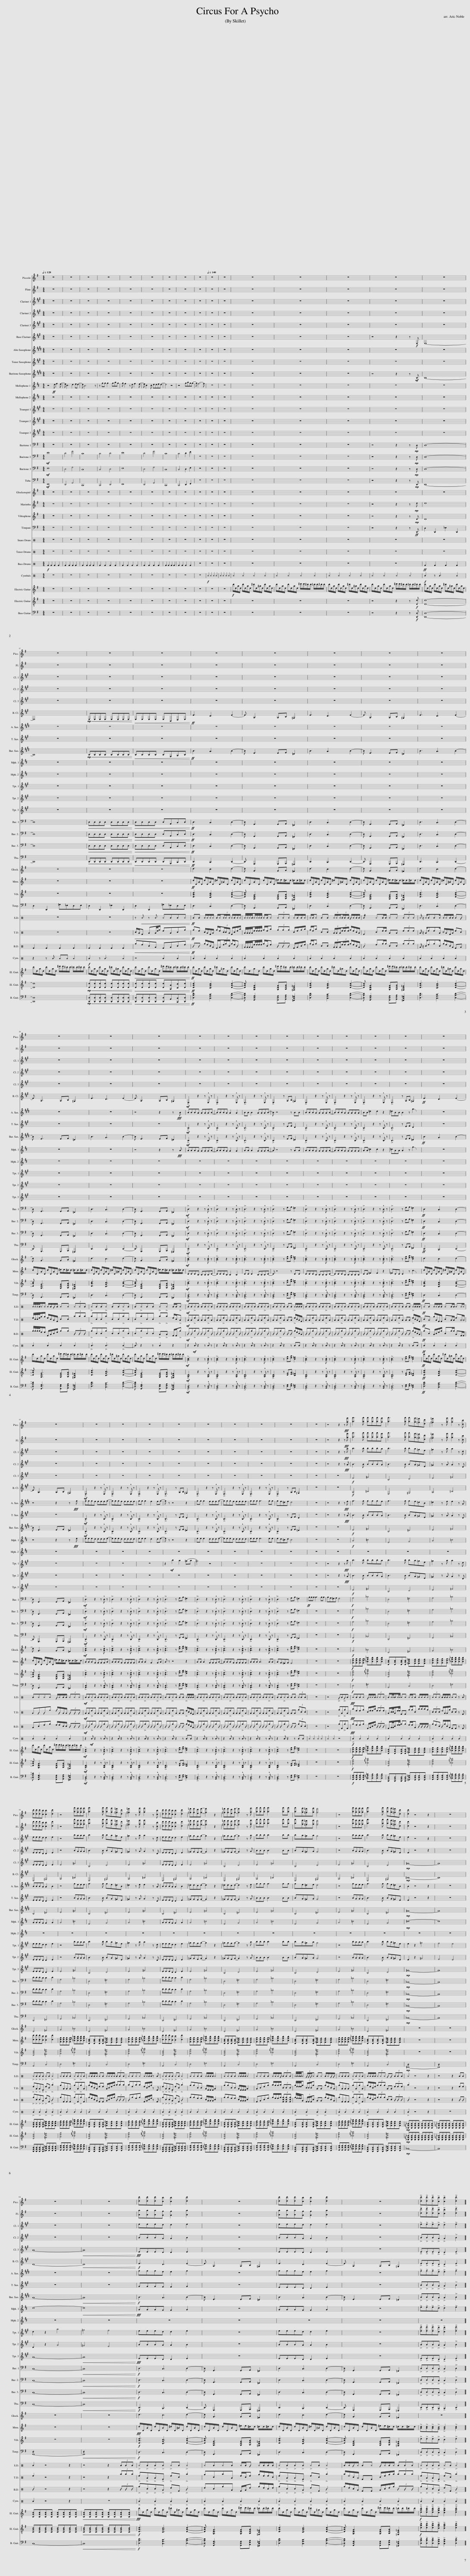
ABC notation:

X:1
%%score 1 2 3 4 5 6 7 8 9 10 11 12 13 14 15 16 17 18 19 20 21 22 23 24 25 26 27 28
L:1/8
Q:1/4=120
M:4/4
I:linebreak $
K:G
V:1 treble transpose=12
V:2 treble
V:3 treble transpose=-2
V:4 treble transpose=-2
V:5 treble transpose=-2
V:6 treble transpose=-14
V:7 treble transpose=-9
V:8 treble transpose=-14
V:9 treble transpose=-21
V:10 treble transpose=-7
V:11 treble transpose=-2
V:12 treble transpose=-2
V:13 treble transpose=-2
V:14 bass
V:15 bass
V:16 bass
V:17 bass
V:18 treble transpose=24
V:19 treble
V:20 treble
V:21 bass
V:22 perc
K:none
V:23 perc
K:none
V:24 perc
K:none
V:25 perc
K:none
V:26 treble-8
V:27 treble-8
V:28 bass transpose=-12
V:1
 z8 | z8 | z8 | z8 | z8 | %5
 z8 | z8 | z8 | z8 |[Q:1/4=140] z8 | %10
 z8 | z8 | z8 | z8 | z8 | %15
 z8 |$ z8 | z8 | z8 | z8 | %20
 z8 | z8 | z8 | z8 |$ z8 | %25
 z8 | z8 | z8 | z8 | z8 | %30
 z8 | z8 | z8 | z8 | z8 | %35
 z8 |$ z8 | z8 | z8 | z8 | %40
 z8 | z8 | z8 | z8 | z8 | %45
 z8 | z4 z2 z!fff! [gg'] | [aa']3 [aa'] [aa'][aa'][aa'][gg'] | [aa']3 [aa'] [aa'][gg'][=f=f'][dd'] | [=f=f']2 z [gg'] [gg']2 z [cc'] |$ %50
 [dd'][dd'][dd'][cc'] [cc']2 [dd']2 | z4 [aa'][gg'][gg'][gg'] | [aa']3 [aa'] [aa'][gg'][=f=f'][dd'] | [=f=f']2 z [gg'] [gg']2 z [cc'] | [dd'][dd'][dd'][cc'] [cc']2 [dd']2 | %55
 [=f=f'][ff'][ee'][ff']- [ff']2 z2 | [=f=f'][ff'][ee'][ff']- [ff']2 z [gg'] | [aa'][aa'][aa'] [aa']3 [aa'][aa'] | [aa'][gg'][=f=f'][gg'] [ff']4 | z4 [aa'][gg'][gg'][gg'] | %60
 [aa']3 [aa'] [aa'][gg'][=f=f'][dd'] | [dd']2 z4 z2 | z8 |$ z8 | z8 | %65
 [dd'][dd'][dd'][cc'] [cc']2 [dd']2 | z8 | [dd'][dd'][dd'][cc'] [cc']2 [dd']2 | z8 | !>![dd']!>![dd']!>![dd']!>![cc'] !>![cc']2 !>![dd']2 |] %70
V:2
 z8 | z8 | z8 | z8 | z8 | %5
 z8 | z8 | z8 | z8 | z8 | %10
 z8 | z8 | z8 | z8 | z8 | %15
 z8 |$ z8 | z8 | z8 | z8 | %20
 z8 | z8 | z8 | z8 |$ z8 | %25
 z8 | z8 | z8 | z8 | z8 | %30
 z8 | z8 | z8 | z8 | z8 | %35
 z8 |$ z8 | z8 | z8 | z8 | %40
 z8 | z8 | z8 | z8 | z8 | %45
 z8 | z4 z2 z!fff! [gg'] | [aa']3 [aa'] [aa'][aa'][aa'][gg'] | [aa']3 [aa'] [aa'][gg'][=f=f'][dd'] | [=f=f']2 z [gg'] [gg']2 z [cc'] |$ %50
 [dd'][dd'][dd'][cc'] [cc']2 [dd']2 | z4 [aa'][gg'][gg'][gg'] | [aa']3 [aa'] [aa'][gg'][=f=f'][dd'] | [=f=f']2 z [gg'] [gg']2 z [cc'] | [dd'][dd'][dd'][cc'] [cc']2 [dd']2 | %55
 [=f=f'][ff'][ee'][ff']- [ff']2 z2 | [=f=f'][ff'][ee'][ff']- [ff']2 z [gg'] | [aa'][aa'][aa'] [aa']3 [aa'][aa'] | [aa'][gg'][=f=f'][gg'] [ff']4 | z4 [aa'][gg'][gg'][gg'] | %60
 [aa']3 [aa'] [aa'][gg'][=f=f'][dd'] | [dd']2 z4 z2 | z8 |$ z8 | z8 | %65
 [Aa][Aa][Aa][Gg] [Gg]2 [Aa]2 | z8 | [Aa][Aa][Aa][Gg] [Gg]2 [Aa]2 | z8 | !>![dd']!>![dd']!>![dd']!>![cc'] !>![cc']2 !>![dd']2 |] %70
V:3
[K:A] z8 | z8 | z8 | z8 | z8 | %5
 z8 | z8 | z8 | z8 | z8 | %10
 z8 | z8 | z8 | z8 | z8 | %15
 z8 |$ z8 | z8 | z8 | z8 | %20
 z8 | z8 | z8 | z8 |$ z8 | %25
 z8 | z8 | z8 | z8 | z8 | %30
 z8 | z8 | z8 | z8 | z8 | %35
 z8 |$ z8 | z8 | z8 | z8 | %40
 z8 | z8 | z8 | z8 | z8 | %45
 z8 | z4 z2 z!fff! a | b3 b bbba | b3 b ba=ge | =g2 z a a2 z d |$ %50
 eeed d2 e2 | z4 baaa | b3 b ba=ge | =g2 z a a2 z d | eeed d2 e2 | %55
 =ggfg- g2 z2 | =ggfg- g2 z a | bbb b3 bb | ba=ga g4 | z4 baaa | %60
 b3 b ba=ge | e2 z4 z2 | z8 |$ z8 | z8 | %65
 eeed d2 e2 | z8 | eeed d2 e2 | z8 | !>!e!>!e!>!e!>!d !>!d2 !>!e2 |] %70
V:4
[K:A] z8 | z8 | z8 | z8 | z8 | %5
 z8 | z8 | z8 | z8 | z8 | %10
 z8 | z8 | z8 | z8 | z8 | %15
 z8 |$ z8 | z8 | z8 | z8 | %20
 z8 | z8 | z8 | z8 |$ z8 | %25
 z8 | z8 | z8 | z8 | z8 | %30
 z8 | z8 | z8 | z8 | z8 | %35
 z8 |$ z8 | z8 | z8 | z8 | %40
 z8 | z8 | z8 | z8 | z8 | %45
 z8 | z4 z2 z!fff! A | B3 B BBBA | B3 B BA=GE | =G2 z A A2 z D |$ %50
 EEED D2 E2 | z4 BAAA | B3 B BA=GE | =G2 z A A2 z D | EEED D2 E2 | %55
 =GGFG- G2 z2 | =GGFG- G2 z A | BBB B3 BB | BA=GA G4 | z4 BAAA | %60
 B3 B BA=GE | E2 z4 z2 | z8 |$ z8 | z8 | %65
 BBBA A2 B2 | z8 | BBBA A2 B2 | z8 | !>!B!>!B!>!B!>!A !>!A2 !>!B2 |] %70
V:5
[K:A] z8 | z8 | z8 | z8 | z8 | %5
 z8 | z8 | z8 | z8 | z8 | %10
 z8 | z8 | z8 | z8 | z8 | %15
 z8 |$ z8 | z8 | z8 | z8 | %20
 z8 | z8 | z8 | z8 |$ z8 | %25
 z8 | z8 | z8 | z8 | z8 | %30
 z8 | z8 | z8 | z8 | z8 | %35
 z8 |$ z8 | z8 | z8 | z8 | %40
 z8 | z8 | z8 | z8 | z8 | %45
 z8 | z8 |!f! E4 =G4 | B,4 D4 | E4 =G4 |$ %50
 EEED D2 E2 | E4 =G4 | B,4 D4 | E4 =G4 | EEED D2 E2 | %55
 E4 =G4 | B,4 D4 | E4 =G4 | B,4 D4 | E4 =G4 | %60
 B,4 D4 |!mp! =G8- | G8 |$ A8- |!<(! A8!<)! | %65
!fff! EEED D2 E2 | z8 | EEED D2 E2 | z8 | !>!E!>!E!>!E!>!D !>!D2 !>!E2 |] %70
V:6
[K:A] z8 | z8 | z8 | z8 | z8 | %5
 z8 | z8 | z8 | z8 | z8 | %10
 z8 | z8 | z8 | z8 | z4 z2 z!f! E, | %15
 E,8- |$ E,8 |!mp!!<(! E,E,E,E, E,E,E,E,!<)! |!<(! E,E,E,E, E,B,,D,E,!<)! |!ff! E3 D3 E2- | %20
 E A,3 A,B, =G,2 | E3 D3 E2- | E A,3 A,B, =G,2 | E3 D3 E2- |$ E A,3 A,B, =G,2 | %25
 E3 D3 E2- | E A,3 A,B, =G,2 |!mf! !>!E,3 z2 z !^!E, z | !>!E,3 z2 z !^!E, z | !>!E,3 z2 z !^!E, z | %30
 !>!E,3 z A,B, =G,2 | !>!E,3 z2 z !^!E, z | !>!E,3 z2 z !^!E, z | !>!E,3 z2 z !^!E, z | !>!E,3 z A,B, =G,2 | %35
!ff! E3 D3 E2- |$ E A,3 A,B, =G,2 |!mf! !>!E,3 z2 z !^!E, z | !>!E,3 z2 z !^!E, z | !>!E,3 z2 z !^!E, z | %40
 !>!E,3 z A,B, =G,2 | !>!E,3 z2 z !^!E, z | !>!E,3 z2 z !^!E, z | !>!E,3 z2 z !^!E, z | !>!E,3 z A,B, =G,2 | %45
 z8 | z8 |!f! A,4 =C4 | E,4 =G,4 | A,4 =C4 |$ %50
 E,4 =G,4 | A,4 =C4 | E,4 =G,4 | A,4 =C4 | E,4 =G,4 | %55
 A,4 =C4 | E,4 =G,4 | A,4 =C4 | E,4 =G,4 | A,4 =C4 | %60
 E,4 =G,4 |!mp! =C8- | C8 |$ D8- |!<(! D8!<)! | %65
!f! E3 D3 E2- | E A,3 A,B, =G,2 | E3 D3 E2- | E A,3 A,B, =G,2 | !>!E!>!E!>!E!>!D !>!D2 !>!E2 |] %70
V:7
[K:E] z8 | z8 | z8 | z8 | z8 | %5
 z8 | z8 | z8 | z8 | z8 | %10
 z8 | z8 | z8 | z8 | z8 | %15
 z8 |$ z8 | z8 | z8 | z8 | %20
 z8 | z8 | z8 | z8 |$ z8 | %25
 z8 | z4 z2 z!fff! B | BBBA AAAB- | BBBA A2 A2 | BB B2 AAAB- | %30
 B z4 z BB | BBBA AAAB- | BBBA AAAA | BB =d2 d2 z2 | =dBB B2 z a2 | %35
 z8 |$ z4 z2 z!fff! f | fffe eeef- | fffe eeee | ff f2 e2 ef- | %40
 f z z4 z2 | ff f2 eeef- | fffe eeee | fff f3 ff | fe=de d4 | %45
 z8 | z4 z2 z!fff! e | f3 f fffe | f3 f fe=dB | =d2 z e e2 z A |$ %50
 BBBA A2 B2 | z4 feee | f3 f fe=dB | =d2 z e e2 z A | BBBA A2 B2 | %55
 =ddcd- d2 z2 | =ddcd- d2 z e | fff f3 ff | fe=de d4 | z4 feee | %60
 f3 f fe=dB | B2 z4 z2 | z8 |$ z8 | z8 | %65
 fffe e2 f2 | z8 | fffe e2 f2 | z8 | !>!f!>!f!>!f!>!e !>!e2 !>!f2 |] %70
V:8
[K:A] z8 | z8 | z8 | z8 | z8 | %5
 z8 | z8 | z8 | z8 | z8 | %10
 z8 | z8 | z8 | z8 | z8 | %15
 z8 |$ z8 | z8 | z8 | z8 | %20
 z8 | z8 | z8 | z8 |$ z8 | %25
 z8 | z8 |!mf! !>!B,3 z2 z !^!B, z | !>!B,3 z2 z !^!B, z | !>!B,3 z2 z !^!B, z | %30
 !>!B,3 z EF D2 | !>!B,3 z2 z !^!B, z | !>!B,3 z2 z !^!B, z | !>!B,3 z2 z !^!B, z | !>!B,3 z EF D2 | %35
 z8 |$ z8 |!mf! !>!B,3 z2 z !^!B, z | !>!B,3 z2 z !^!B, z | !>!B,3 z2 z !^!B, z | %40
 !>!B,3 z EF D2 | !>!B,3 z2 z !^!B, z | !>!B,3 z2 z !^!B, z | !>!B,3 z2 z !^!B, z | !>!B,3 z EF D2 | %45
 z8 | z4 z2 z!fff! A | B3 B BBBA | B3 B BA=GE | =G2 z A A2 z D |$ %50
 EEED D2 E2 | z4 BAAA | B3 B BA=GE | =G2 z A A2 z D | EEED D2 E2 | %55
 =GGFG- G2 z2 | =GGFG- G2 z A | BBB B3 BB | BA=GA G4 | z4 BAAA | %60
 B3 B BA=GE | E2 z4 z2 | z8 |$ z8 | z8 | %65
 GGGF F2 G2 | z8 | EEED D2 E2 | z8 | !>!B!>!B!>!B!>!A !>!A2 !>!B2 |] %70
V:9
[K:E] z8 | z8 | z8 | z8 | z8 | %5
 z8 | z8 | z8 | z8 | z8 | %10
 z8 | z8 | z8 | z8 | z4 z2 z!mf! B, | %15
 B,8- |$ B,8 |!mp!!<(! B,B,B,B, B,B,B,B,!<)! |!<(! B,B,B,B, B,F,A,B,!<)! |!ff! B3 A3 B2- | %20
 B E3 EF =D2 | B3 A3 B2- | B E3 EF =D2 | B3 A3 B2- |$ B E3 EF =D2 | %25
 B3 A3 B2- | B E3 EF =D2 |!mf! !>!B,3 z2 z !^!B, z | !>!B,3 z2 z !^!B, z | !>!B,3 z2 z !^!B, z | %30
 !>!B,3 z EF =D2 | !>!B,3 z2 z !^!B, z | !>!B,3 z2 z !^!B, z | !>!B,3 z2 z !^!B, z | !>!B,3 z EF =D2 | %35
!ff! B3 A3 B2- |$ B E3 EF =D2 |!mf! !>!B,3 z2 z !^!B, z | !>!B,3 z2 z !^!B, z | !>!B,3 z2 z !^!B, z | %40
 !>!B,3 z EF =D2 | !>!B,3 z2 z !^!B, z | !>!B,3 z2 z !^!B, z | !>!B,3 z2 z !^!B, z | !>!B,3 z EF =D2 | %45
 z8 | z8 |!f! E4 =G4 | B,4 =D4 | E4 =G4 |$ %50
 B,4 =D4 | E4 =G4 | B,4 =D4 | E4 =G4 | B,4 =D4 | %55
 E4 =G4 | B,4 =D4 | E4 =G4 | B,4 =D4 | E4 =G4 | %60
 B,4 =D4 |!mp! =G8- | G8 |$ A8- |!<(! A8!<)! | %65
!f! B3 A3 B2- | B E3 EF =D2 | B3 A3 B2- | B E3 EF =D2 | !>!B!>!B!>!B!>!A !>!A2 !>!B2 |] %70
V:10
[K:D] z4!ff! d f2 e- | e c3 d2 ed- | d B6 z | z gg g2 gag | g f2 z d f2 e- | %5
 e c2 c dded- | d4 z4 | z4 gagg- | g f6- f | z8 | %10
 z8 | z8 | z8 | z8 | z8 | %15
 z8 |$ z8 | z8 | z8 | z8 | %20
 z8 | z8 | z8 | z8 |$ z8 | %25
 z8 | z4 z2 z!fff! A | AAAG GGGA- | AAAG G2 G2 | AA A2 GGGA- | %30
 A z4 z AA | AAAG GGGA- | AAAG GGGG | AA =c2 c2 z2 | =cAA A2 z g2 | %35
 z8 |$ z4 z2 z!fff! e | eeed ddde- | eeed dddd | ee e2 d2 de- | %40
 e z z4 z2 | ee e2 ddde- | eeed dddd | eee e3 ee | ed=cd c4 | %45
 z8 | z8 |!f! A4 =c4 | E4 G4 | A4 =c4 |$ %50
 AAAG G2 A2 | A4 =c4 | E4 G4 | A4 =c4 | AAAG G2 A2 | %55
 A4 =c4 | E4 G4 | A4 =c4 | E4 G4 | A4 =c4 | %60
 E4 G4 |!mp! =c8- | c8 |$ d8- |!<(! d8!<)! | %65
!fff! AAAG G2 A2 | z8 | AAAG G2 A2 | z8 | !>!e!>!e!>!e!>!d !>!d2 !>!e2 |] %70
V:11
[K:A] z8 | z8 | z8 | z8 | z8 | %5
 z8 | z8 | z8 | z8 | z8 | %10
 z8 | z8 | z8 | z8 | z8 | %15
 z8 |$ z8 | z8 | z8 | z8 | %20
 z8 | z8 | z8 | z8 |$ z8 | %25
 z8 | z8 | z8 | z8 | z8 | %30
 z8 | z8 | z8 | z8 | z8 | %35
 z8 |$ z8 | z8 | z8 | z8 | %40
 z2!mf! b2 a2 (=ga | =g4) z4 | z8 | z8 | z8 | %45
 z8 | z4 z2 z!fff! a | b3 b bbba | b3 b ba=ge | =g2 z a a2 z d |$ %50
 eeed d2 e2 | z4 baaa | b3 b ba=ge | =g2 z a a2 z d | eeed d2 e2 | %55
 =ggfg- g2 z2 | =ggfg- g2 z a | bbb b3 bb | ba=ga g4 | z4 baaa | %60
 b3 b ba=ge | e2 z2 =g4 | f4 e4 |$ d2 z2 a4 | =g4 f4 | %65
 eeed d2 e2 | z8 | eeed d2 e2 | z8 | !>![ee']!>![ee']!>![ee']!>![dd'] !>![dd']2 !>![ee']2 |] %70
V:12
[K:A] z8 | z8 | z8 | z8 | z8 | %5
 z8 | z8 | z8 | z8 | z8 | %10
 z8 | z8 | z8 | z8 | z8 | %15
 z8 |$ z8 | z8 | z8 | z8 | %20
 z8 | z8 | z8 | z8 |$ z8 | %25
 z8 | z8 | z8 | z8 | z8 | %30
 z8 | z8 | z8 | z8 | z8 | %35
 z8 |$ z8 | z8 | z8 | z8 | %40
 z8 | z8 | z8 | z8 | z8 | %45
 z8 | z4 z2 z!fff! A | B3 B BBBA | B3 B BA=GE | =G2 z A A2 z D |$ %50
 EEED D2 E2 | z4 BAAA | B3 B BA=GE | =G2 z A A2 z D | EEED D2 E2 | %55
 =GGFG- G2 z2 | =GGFG- G2 z A | BBB B3 BB | BA=GA G4 | z4 BAAA | %60
 B3 B BA=GE | E2 z2 =G4 | F4 E4 |$ D2 z2 A4 | =G4 F4 | %65
 BBBA A2 B2 | z8 | BBBA A2 B2 | z8 | !>!B!>!B!>!B!>!A !>!A2 !>!B2 |] %70
V:13
[K:A] z8 | z8 | z8 | z8 | z8 | %5
 z8 | z8 | z8 | z8 | z8 | %10
 z8 | z8 | z8 | z8 | z8 | %15
 z8 |$ z8 | z8 | z8 | z8 | %20
 z8 | z8 | z8 | z8 |$ z8 | %25
 z8 | z8 | z8 | z8 | z8 | %30
 z8 | z8 | z8 | z8 | z8 | %35
 z8 |$ z8 | z8 | z8 | z8 | %40
 z8 | z8 | z8 | z8 | z8 | %45
 z8 | z8 |!f! E4 =G4 | B,4 D4 | E4 =G4 |$ %50
 EEED D2 E2 | E4 =G4 | B,4 D4 | E4 =G4 | EEED D2 E2 | %55
 E4 =G4 | B,4 D4 | E4 =G4 | B,4 D4 | E4 =G4 | %60
 B,4 D4 |!mp! =G8- | G8 |$ A8- |!<(! A8!<)! | %65
!fff! EEED D2 E2 | z8 | EEED D2 E2 | z8 | !>!E!>!E!>!E!>!D !>!D2 !>!E2 |] %70
V:14
 z8 | z8 | z8 | z8 | z8 | %5
 z8 | z8 | z8 | z8 | z8 | %10
 z8 | z8 | z8 | z8 | z4 z2 z!mp! D, | %15
 D,8- |$ D,8 |!<(! D,D,D,D, D,D,D,D,!<)! |!<(! D,D,D,D, D,A,,C,D,!<)! |!ff! D,3 C,3 D,2- | %20
 D, G,,3 G,,A,, =F,,2 | D,3 C,3 D,2- | D, G,,3 G,,A,, =F,,2 | D,3 C,3 D,2- |$ D, G,,3 G,,A,, =F,,2 | %25
 D,3 C,3 D,2- | D, G,,3 G,,A,, =F,,2 |!mf! !>!D,3 z2 z !^!D, z | !>!D,3 z2 z !^!D, z | !>!D,3 z2 z !^!D, z | %30
 !>!D,3 z G,A, =F,2 | !>!D,3 z2 z !^!D, z | !>!D,3 z2 z !^!D, z | !>!D,3 z2 z !^!D, z | !>!D,3 z G,A, =F,2 | %35
!ff! D,3 C,3 D,2- |$ D, G,,3 G,,A,, =F,,2 |!mf! !>!D,3 z2 z !^!D, z | !>!D,3 z2 z !^!D, z | !>!D,3 z2 z !^!D, z | %40
 !>!D,3 z G,A, =F,2 | !>!D,3 z2 z !^!D, z | !>!D,3 z2 z !^!D, z | !>!D,3 z2 z !^!D, z | !>!D,3 z G,A, =F,2 | %45
!ff! A,A,A, A,3 A,A, | A,G,=F,G, F,4 |!f! G,4 _B,4 | D,4 =F,4 | G,4 _B,4 |$ %50
 DDDC C2 D2 | G,4 _B,4 | D,4 =F,4 | G,4 _B,4 | DDDC C2 D2 | %55
 G,4 _B,4 | D,4 =F,4 | G,4 _B,4 | D,4 =F,4 | G,4 _B,4 | %60
 D,4 =F,4 |!mp! _B,,8- | B,,8 |$ C,8- |!<(! C,8!<)! | %65
!f! D,3 C,3 D,2- | D, G,,3 G,,A,, =F,,2 | D,3 C,3 D,2- | D, G,,3 G,,A,, =F,,2 | !>!D,!>!D,!>!D,!>!C, !>!C,2 !>!D,2 |] %70
V:15
!mf! E8 | D4 G4 | C8 | C4 D4 | E8 | %5
 D4 G4 | C8 | C4 D2 F2 | z8 | z8 | %10
 z8 | z8 | z8 | z8 | z4 z2 z!mp! D, | %15
 D,8- |$ D,8 |!<(! D,D,D,D, D,D,D,D,!<)! |!<(! D,D,D,D, D,A,,C,D,!<)! |!ff! D,3 C,3 D,2- | %20
 D, G,,3 G,,A,, =F,,2 | D,3 C,3 D,2- | D, G,,3 G,,A,, =F,,2 | D,3 C,3 D,2- |$ D, G,,3 G,,A,, =F,,2 | %25
 D,3 C,3 D,2- | D, G,,3 G,,A,, =F,,2 |!mf! !>!D,3 z2 z !^!D, z | !>!D,3 z2 z !^!D, z | !>!D,3 z2 z !^!D, z | %30
 !>!D,3 z G,A, =F,2 | !>!D,3 z2 z !^!D, z | !>!D,3 z2 z !^!D, z | !>!D,3 z2 z !^!D, z | !>!D,3 z G,A, =F,2 | %35
!ff! D,3 C,3 D,2- |$ D, G,,3 G,,A,, =F,,2 |!mf! !>!D,3 z2 z !^!D, z | !>!D,3 z2 z !^!D, z | !>!D,3 z2 z !^!D, z | %40
 !>!D,3 z G,A, =F,2 | !>!D,3 z2 z !^!D, z | !>!D,3 z2 z !^!D, z | !>!D,3 z2 z !^!D, z | !>!D,3 z G,A, =F,2 | %45
 z8 | z8 |!f! G,4 _B,4 | D,4 =F,4 | G,4 _B,4 |$ %50
 DDDC C2 D2 | G,4 _B,4 | D,4 =F,4 | G,4 _B,4 | DDDC C2 D2 | %55
 G,4 _B,4 | D,4 =F,4 | G,4 _B,4 | D,4 =F,4 | G,4 _B,4 | %60
 D,4 =F,4 |!mp! _B,,8- | B,,8 |$ C,8- |!<(! C,8!<)! | %65
!f! D,3 C,3 D,2- | D, G,,3 G,,A,, =F,,2 | D,3 C,3 D,2- | D, G,,3 G,,A,, =F,,2 | !>!D,!>!D,!>!D,!>!C, !>!C,2 !>!D,2 |] %70
V:16
!mf! E,8 | D,4 G,4 | C,8 | C,4 D,4 | E,8 | %5
 D,4 G,4 | C,8 | C,4 D,2 F,2 | z8 | z8 | %10
 z8 | z8 | z8 | z8 | z4 z2 z!mp! D, | %15
 D,8- |$ D,8 |!<(! D,D,D,D, D,D,D,D,!<)! |!<(! D,D,D,D, D,A,,C,D,!<)! |!ff! D,3 C,3 D,2- | %20
 D, G,,3 G,,A,, =F,,2 | D,3 C,3 D,2- | D, G,,3 G,,A,, =F,,2 | D,3 C,3 D,2- |$ D, G,,3 G,,A,, =F,,2 | %25
 D,3 C,3 D,2- | D, G,,3 G,,A,, =F,,2 |!mf! !>!D,3 z2 z !^!D, z | !>!D,3 z2 z !^!D, z | !>!D,3 z2 z !^!D, z | %30
 !>!D,3 z G,A, =F,2 | !>!D,3 z2 z !^!D, z | !>!D,3 z2 z !^!D, z | !>!D,3 z2 z !^!D, z | !>!D,3 z G,A, =F,2 | %35
!ff! D,3 C,3 D,2- |$ D, G,,3 G,,A,, =F,,2 |!mf! !>!D,3 z2 z !^!D, z | !>!D,3 z2 z !^!D, z | !>!D,3 z2 z !^!D, z | %40
 !>!D,3 z G,A, =F,2 | !>!D,3 z2 z !^!D, z | !>!D,3 z2 z !^!D, z | !>!D,3 z2 z !^!D, z | !>!D,3 z G,A, =F,2 | %45
 z8 | z8 |!f! G,4 _B,4 | D,4 =F,4 | G,4 _B,4 |$ %50
 DDDC C2 D2 | G,4 _B,4 | D,4 =F,4 | G,4 _B,4 | DDDC C2 D2 | %55
 G,4 _B,4 | D,4 =F,4 | G,4 _B,4 | D,4 =F,4 | G,4 _B,4 | %60
 D,4 =F,4 |!mp! _B,,8- | B,,8 |$ C,8- |!<(! C,8!<)! | %65
!f! D,3 C,3 D,2- | D, G,,3 G,,A,, =F,,2 | D,3 C,3 D,2- | D, G,,3 G,,A,, =F,,2 | !>!D,!>!D,!>!D,!>!C, !>!C,2 !>!D,2 |] %70
V:17
!mf! E,,8 | D,,4 G,,4 | C,,8 | C,,4 D,,4 | E,,8 | %5
 D,,4 G,,4 | C,,8 | C,,4 D,,2 F,,2 | z8 | z8 | %10
 z8 | z8 | z8 | z8 | z4 z2 z!mp! D,, | %15
 D,,8- |$ D,,8 |!<(! D,,D,,D,,D,, D,,D,,D,,D,,!<)! |!<(! D,,D,,D,,D,, D,,A,,,C,,D,,!<)! |!ff! D,,3 C,,3 D,,2- | %20
 D,, G,,,3 G,,,A,,, =F,,,2 | D,,3 C,,3 D,,2- | D,, G,,,3 G,,,A,,, =F,,,2 | D,,3 C,,3 D,,2- |$ D,, G,,,3 G,,,A,,, =F,,,2 | %25
 D,,3 C,,3 D,,2- | D,, G,,,3 G,,,A,,, =F,,,2 |!mf! !>!D,,3 z2 z !^!D,, z | !>!D,,3 z2 z !^!D,, z | !>!D,,3 z2 z !^!D,, z | %30
 !>!D,,3 z G,,A,, =F,,2 | !>!D,,3 z2 z !^!D,, z | !>!D,,3 z2 z !^!D,, z | !>!D,,3 z2 z !^!D,, z | !>!D,,3 z G,,A,, =F,,2 | %35
!ff! D,,3 C,,3 D,,2- |$ D,, G,,,3 G,,,A,,, =F,,,2 |!mf! !>!D,,3 z2 z !^!D,, z | !>!D,,3 z2 z !^!D,, z | !>!D,,3 z2 z !^!D,, z | %40
 !>!D,,3 z G,,A,, =F,,2 | !>!D,,3 z2 z !^!D,, z | !>!D,,3 z2 z !^!D,, z | !>!D,,3 z2 z !^!D,, z | !>!D,,3 z G,,A,, =F,,2 | %45
 z8 | z8 |!f! G,,4 _B,,4 | D,,4 =F,,4 | G,,4 _B,,4 |$ %50
 D,,4 =F,,4 | G,,4 _B,,4 | D,,4 =F,,4 | G,,4 _B,,4 | D,,4 =F,,4 | %55
 G,,4 _B,,4 | D,,4 =F,,4 | G,,4 _B,,4 | D,,4 =F,,4 | G,,4 _B,,4 | %60
 D,,4 =F,,4 |!mp! _B,,8- | B,,8 |$ C,8- |!<(! C,8!<)! | %65
!f! D,,3 C,,3 D,,2- | D,, G,,,3 G,,,A,,, =F,,,2 | D,,3 C,,3 D,,2- | D,, G,,,3 G,,,A,,, =F,,,2 | !>!D,,!>!D,,!>!D,,!>!C,, !>!C,,2 !>!D,,2 |] %70
V:18
 z8 | z8 | z8 | z8 | z8 | %5
 z8 | z8 | z8 | z8 | z8 | %10
 z8 | z8 | z8 | z8 | z8 | %15
 z8 |$ z8 | z8 | z8 | d3 c3 d2- | %20
 d G3 GA =F2 | d3 c3 d2- | d G3 GA =F2 | d3 c3 d2- |$ d G3 GA =F2 | %25
 d3 c3 d2- | d G3 GA =F2 |!mf! !>![Ad]3 z2 z !^![Ad] z | !>![Ad]3 z2 z !^![Ad] z | !>![Ad]3 z2 z !^![Ad] z | %30
 !>![Ad]3 z [dg][ea] [c=f]2 | !>![Ad]3 z2 z !^![Ad] z | !>![Ad]3 z2 z !^![Ad] z | !>![Ad]3 z2 z !^![Ad] z | !>![Ad]3 z [dg][ea] [c=f]2 | %35
 d3 c3 d2- |$ d G3 GA =F2 |!mf! !>![Ad]3 z2 z !^![Ad] z | !>![Ad]3 z2 z !^![Ad] z | !>![Ad]3 z2 z !^![Ad] z | %40
 !>![Ad]3 z [dg][ea] [c=f]2 | !>![Ad]3 z2 z !^![Ad] z | !>![Ad]3 z2 z !^![Ad] z | !>![Ad]3 z2 z !^![Ad] z | !>![Ad]3 z [dg][ea] [c=f]2 | %45
 z8 | z8 |!f! G4 _B4 | D4 =F4 | G4 _B4 |$ %50
 D4 =F4 | G4 _B4 | D4 =F4 | G4 _B4 | D4 =F4 | %55
 G4 _B4 | D4 =F4 | G4 _B4 | D4 =F4 | G4 _B4 | %60
 D4 =F4 | z8 | z8 |$ z8 | z8 | %65
 d3 c3 d2- | d G3 GA =F2 | d3 c3 d2- | d G3 GA =F2 | z8 |] %70
V:19
 z8 | z8 | z8 | z8 | z8 | %5
 z8 | z8 | z8 | z8 | z8 | %10
 z8 | z8 | z8 | z8 | z4 z2 z!mp! d | %15
 d8 |$ z8 | z8 | z8 |!ff! d/D/A/D/ d/D/A/D/ ^d/D/^A/D/ d/D/A/D/ | %20
 d/D/A/D/ d/D/A/D/ ^e/e/^d/d/ =d/d/^d/d/ | d/D/A/D/ d/D/A/D/ ^d/D/^A/D/ d/D/A/D/ | d/D/A/D/ d/D/A/D/ ^e/e/^d/d/ =d/d/^d/d/ | d/D/A/D/ d/D/A/D/ ^d/D/^A/D/ d/D/A/D/ |$ d/D/A/D/ d/D/A/D/ ^e/e/^d/d/ =d/d/^d/d/ | %25
 d/D/A/D/ d/D/A/D/ ^d/D/^A/D/ d/D/A/D/ | d/D/A/D/ d/D/A/D/ ^e/e/^d/d/ =d/d/^d/d/ | DDDC CCCD- | DDDC C2 C2 | DD D2 CCCD- | %30
 D z4 z DD | DDDC CCCD- | DDDC CCCC | DD =F2 F2 z2 | =FDD D2 z c2 | %35
 d/D/A/D/ d/D/A/D/ ^d/D/^A/D/ d/D/A/D/ |$ d/D/A/D/ d/D/A/D/ ^e/e/^d/d/ =d/d/^d/d/ | AAAG GGGA | AAAG GGGG | AA A2 G2 GA | %40
 A z z4 z2 | AA A2 GGGA- | AAAG GGGG | AAA A3 AA | AG=FG F4 | %45
 z8 | z8 |!f! [Gdg][Gdg][Gdg][Gdg] [_B=f_b][Bfb][Bfb][Bfb] | [DAd][DAd][DAd][DAd] [=Fc=f][Fcf][Fcf][Fcf] | [Gdg][Gdg][Gdg][Gdg] [_B=f_b][Bfb][Bfb][Bfb] |$ %50
 [dd'][dd'][dd'][cc'] [cc']2 [dd']2 | [Gdg][Gdg][Gdg][Gdg] [_B=f_b][Bfb][Bfb][Bfb] | [DAd][DAd][DAd][DAd] [=Fc=f][Fcf][Fcf][Fcf] | [Gdg][Gdg][Gdg][Gdg] [_B=f_b][Bfb][Bfb][Bfb] | [dd'][dd'][dd'][cc'] [cc']2 [dd']2 | %55
 [Gdg][Gdg][Gdg][Gdg] [_B=f_b][Bfb][Bfb][Bfb] | [DAd][DAd][DAd][DAd] [=Fc=f][Fcf][Fcf][Fcf] | [Gdg][Gdg][Gdg][Gdg] [_B=f_b][Bfb][Bfb][Bfb] | [DAd][DAd][DAd][DAd] [=Fc=f][Fcf][Fcf][Fcf] | [Gdg][Gdg][Gdg][Gdg] [_B=f_b][Bfb][Bfb][Bfb] | %60
 [DAd][DAd][DAd][DAd] [=Fc=f][Fcf][Fcf][Fcf] | z8 | z8 |$ z8 | z8 | %65
!fff! d/D/A/D/ d/D/A/D/ ^d/D/^A/D/ d/D/A/D/ | d/D/A/D/ d/D/A/D/ ^e/e/^d/d/ =d/d/^d/d/ | d/D/A/D/ d/D/A/D/ ^d/D/^A/D/ d/D/A/D/ | d/D/A/D/ d/D/A/D/ ^e/e/^d/d/ =d/d/^d/d/ | !>![Ad]!>![Ad]!>![Ad]!>![Gc] !>![Gc]2 !>![Ad]2 |] %70
V:20
 z8 | z8 | z8 | z8 | z8 | %5
 z8 | z8 | z8 | z8 | z8 | %10
 z8 | z8 | z8 | z8 | z4 z2 z!mp! D | %15
 D8 |$ z8 | z8 | z8 | [DAd]3 [CGc]3 [DAd]2- | %20
 [DAd] [G,DG]3 [G,DG][A,EA] [=F,C=F]2 | [DAd]3 [CGc]3 [DAd]2- | [DAd] [G,DG]3 [G,DG][A,EA] [=F,C=F]2 | [DAd]3 [CGc]3 [DAd]2- |$ [DAd] [G,DG]3 [G,DG][A,EA] [=F,C=F]2 | %25
 [DAd]3 [CGc]3 [DAd]2- | [DAd] [G,DG]3 [G,DG][A,EA] [=F,C=F]2 |!mf! !>![Ad]3 z2 z !^![Ad] z | !>![Ad]3 z2 z !^![Ad] z | !>![Ad]3 z2 z !^![Ad] z | %30
 !>![Ad]3 z [dg][ea] [c=f]2 | !>![Ad]3 z2 z !^![Ad] z | !>![Ad]3 z2 z !^![Ad] z | !>![Ad]3 z2 z !^![Ad] z | !>![Ad]3 z [dg][ea] [c=f]2 | %35
 [DAd]3 [CGc]3 [DAd]2- |$ [DAd] [G,DG]3 [G,DG][A,EA] [=F,C=F]2 | !>![Ad]3 z2 z !^![Ad] z | !>![Ad]3 z2 z !^![Ad] z | !>![Ad]3 z2 z !^![Ad] z | %40
 !>![Ad]3 z [dg][ea] [c=f]2 | !>![Ad]3 z2 z !^![Ad] z | !>![Ad]3 z2 z !^![Ad] z | !>![Ad]3 z2 z !^![Ad] z | !>![Ad]3 z [dg][ea] [c=f]2 | %45
 z8 | z8 |!f! [Gdg]4 [_B=f_b]4 | [DAd]4 [=Fc=f]4 | [Gdg]4 [_B=f_b]4 |$ %50
 [DAd]4 [=Fc=f]4 | [Gdg]4 [_B=f_b]4 | [DAd]4 [=Fc=f]4 | [Gdg]4 [_B=f_b]4 | [DAd]4 [=Fc=f]4 | %55
 [Gdg]4 [_B=f_b]4 | [DAd]4 [=Fc=f]4 | [Gdg]4 [_B=f_b]4 | [DAd]4 [=Fc=f]4 | [Gdg]4 [_B=f_b]4 | %60
 [DAd]4 [=Fc=f]4 | z8 | z8 |$ z8 | z8 | %65
!f! [DAd]3 [CGc]3 [DAd]2- | [DAd] [G,DG]3 [G,DG][A,EA] [=F,C=F]2 | [DAd]3 [CGc]3 [DAd]2- | [DAd] [G,DG]3 [G,DG][A,EA] [=F,C=F]2 | !>!d!>!d!>!d!>!c !>!c2 !>!d2 |] %70
V:21
 z8 | z8 | z8 | z8 | z8 | %5
 z8 | z8 | z8 | z8 | z8 | %10
 z8 | z8 | z8 | z8 | z4 z2 z!ff! D,, | %15
 D,2 D,,2 _E,2 D,,2 |$ D,2 D,,2 =F,_E,D,E, | D,2 D,,2 _E,2 D,,2 | D,2 D,,2 =F,_E,D,E, | D,3 C,3 D,2- | %20
 D, G,,3 G,,A,, =F,,2 | D,3 C,3 D,2- | D, G,,3 G,,A,, =F,,2 | D,3 C,3 D,2- |$ D, G,,3 G,,A,, =F,,2 | %25
 D,3 C,3 D,2- | D, G,,3 G,,A,, =F,,2 |!mf! !>![A,,D,]3 z2 z !^![A,,D,] z | !>![A,,D,]3 z2 z !^![A,,D,] z | !>![A,,D,]3 z2 z !^![A,,D,] z | %30
 !>![A,,D,]3 z [D,G,][E,A,] [C,=F,]2 | !>![A,,D,]3 z2 z !^![A,,D,] z | !>![A,,D,]3 z2 z !^![A,,D,] z | !>![A,,D,]3 z2 z !^![A,,D,] z | !>![A,,D,]3 z [D,G,][E,A,] [C,=F,]2 | %35
!ff! D,3 C,3 D,2- |$ D, G,,3 G,,A,, =F,,2 | !>![A,,D,]3 z2 z !^![A,,D,] z | !>![A,,D,]3 z2 z !^![A,,D,] z | !>![A,,D,]3 z2 z !^![A,,D,] z | %40
 !>![A,,D,]3 z [D,G,][E,A,] [C,=F,]2 | !>![A,,D,]3 z2 z !^![A,,D,] z | !>![A,,D,]3 z2 z !^![A,,D,] z | !>![A,,D,]3 z2 z !^![A,,D,] z | !>![A,,D,]3 z [D,G,][E,A,] [C,=F,]2 | %45
 z8 | z8 |!f! D,4 =F,4 | A,,4 C,4 | D,4 =F,4 |$ %50
 A,,4 C,4 | D,4 =F,4 | A,,4 C,4 | D,4 =F,4 | A,,4 C,4 | %55
 D,4 =F,4 | A,,4 C,4 | D,4 =F,4 | A,,4 C,4 | D,4 =F,4 | %60
 A,,4 C,4 |!mp! !//!=F,,8- | !//!F,,8 |$ !//!G,,8- |!<(! !//!G,,8!<)! | %65
!f! D,3 C,3 D,2- | D, G,,3 G,,A,, =F,,2 | D,3 C,3 D,2- | D, G,,3 G,,A,, =F,,2 | !>!D,!>!D,!>!D,!>!C, !>!C,2 !>!D,2 |] %70
V:22
[K:C] z8 | z8 | z8 | z8 | z8 | %5
 z8 | z8 | z8 | z8 | z8 | %10
 z8 | z8 | z8 | z8 | z8 | %15
 z8 |$ z8 | z8 | z!<(! B z B ^BBB^B!<)! |!ff! BB B/B/^B/^B/ B/^B/(3B/B/B/ ^B/B/B/^B/ | %20
 B/4^B/4^B/4B/4^B/4^B/4B/4B/4 B/B/^B (3BBB ^B/B/B/B/ | ^B/B/^B BB (3^B/^B/^B/(3B/B/B/ A/B/B/B/ | !//!_B2 ^BB/B/ ^B^B (3BBB | ^B/ z/ ^B/BBB/ B/^B/B/B/ _BA |$ B/4^B/4^B/4B/4^B/^B/ B/B/A/B/ BB (3^B^BB | %25
 !>!^BBB!>!^B BB!>!^BB | B!>!^BBB !>!^B!>!^B B/B/!>!B |!mf! BB!>!^BB BB!>!^BB | BB!>!^BB BB!>!^BB | BB!>!^BB BB!>!^BB | %30
 BB!>!^BB BB !>!^B/B/B/B/ | BB!>!^BB BB!>!^BB | BB!>!^BB BB!>!^BB | BB!>!^BB BB!>!^BB | BB!>!^BB BB !>!^B/B/B/B/ | %35
!ff! ^BB B/^B/B/B/ ^BB/B/ B^B/^B/ |$ B^B^BB A/^B/B/B/ (3^B^B^B |!mf! BB!>!^BB BB!>!^BB | BB!>!^BB BB!>!^BB | BB!>!^BB BB!>!^BB | %40
 BB!>!^BB BB !>!^B/B/B/B/ | BB!>!^BB BB!>!^BB | BB!>!^BB BB!>!^BB | BB!>!^BB BB!>!^BB | BB!>!^BB BB (3^BBB | %45
 z8 | z4 !>!AB!>!AB |!fff! BBB^B A/^B/^B/B/ (3^B^B^B | B/^B/4^B/4B/^B/4^B/4 BB ^B/^B/B B/B/B/^B/ | (3BB^B B/B/B/^B/ BB z B |$ %50
 !>!^B!>!B!>!B!>!B !>!^BB !>!^B2 | ^BBBB !>!^BB!>!^BB | ^B/B/B/B/ BB ^B/B/B/B/ (3BBB | ^BB^B^B B/^B/B/B/ z B | !>!^B!>!B!>!B!>!B !>!^BB !>!^B2 | %55
 BBBB ^B/B/B/B/ ^B2 | BBBB ^B/B/B/B/ ^B2 | B^BBB ^B/B/B/A/ (3BBB | ^B/4B/4B/4B/4^B (3A/A/A/^B B^B B/^B/A/A/ | ^BBBB !>!^BB!>!^BB | %60
 B/B/B/B/ (3^B^B^B AA (3BBB | ^B2 z4 z2 | z4 z2 BB |$ B2 z4 z2 | z4 z2 (3BBB | %65
 !>!^B!>!B!>!B!>!B !>!^BB !>!^B2 | ^BB^BB ^B/B/A ^B/B/B/B/ | !>!^B!>!B!>!B!>!B !>!^BB !>!^B2 | B/B/A/^B/ B^B A/^B/B/^B/ (3BBB | !>!^B!>!B!>!B!>!B !>!^BB !>!^B2 |] %70
V:23
[K:C] z8 | z8 | z8 | z8 | z8 | %5
 z8 | z8 | z8 | z8 | z8 | %10
 z8 | z8 | z8 | z8 | z8 | %15
 z8 |$ z8 | z8 |!<(! c/A/F AA/4e/4g/ eAcg!<)! |!ff! ge c/A/F/A/ g/e/(3c/c/A/ F/c/e/a/ | %20
 A/4A/4A/4A/4e/4e/4e/4e/4 g/e/a (3ggg c/e/g/a/ | g/e/a cc (3A/A/A/(3e/e/e/ g/e/c/A/ | _F2 ce/e/ AA (3eee | A/ z/ A/eeA/ _c/A/F/A/ ec |$ e/4c/4c/4e/4g/g/ e/c/A/F/ cc (3aaa | %25
 !>!acc!>!a cc!>!ac | c!>!acc !>!a!>!a e/c/!>!A |!mf! AA!>!eA AA!>!eA | AA!>!eA AA!>!eA | AA!>!eA AA!>!eA | %30
 AA!>!eA AA !>!e/c/A/F/ | AA!>!eA AA!>!eA | AA!>!eA AA!>!eA | AA!>!eA AA!>!eA | AA!>!eA AA !>!e/c/A/F/ | %35
!ff! c_A g/A/F/F/ cA/A/ e_A/_A/ |$ _AAAf f/A/_A/_A/ (3AAA |!mf! AA!>!eA AA!>!eA | AA!>!eA AA!>!eA | AA!>!eA AA!>!eA | %40
 AA!>!eA AA !>!e/c/A/F/ | AA!>!eA AA!>!eA | AA!>!eA AA!>!eA | AA!>!eA AA!>!eA | AA!>!eA AA (3gcc | %45
 z8 | z4 !>!gA!>!gA |!fff! aeeg c/e/e/a/ (3eee | A/c/4c/4A/e/4e/4 FF g/g/c a/a/a/g/ | (3ccc _e/A/A/g/ cc z F |$ %50
 !>!e!>!A!>!A!>!F !>!ec !>!a2 | gAAA !>!gA!>!gA | g/e/c/A/ ee A/c/e/g/ (3aaa | aeaa e/c/e/g/ z F | !>!e!>!A!>!A!>!F !>!ec !>!a2 | %55
 ggcc A/F/F/F/ A2 | ggcc A/F/F/F/ A2 | Aceg a/g/g/a/ (3ccc | g/4e/4e/4e/4g (3c/c/c/g AA g/e/c/A/ | gAAA !>!gA!>!gA | %60
 g/e/c/e/ (3ggg AA (3eee | a2 z4 z2 | z4 z2 ee |$ e2 z4 z2 | z4 z2 (3aaa | %65
 !>!e!>!A!>!A!>!F !>!ec !>!a2 | gcaA e/c/e g/e/e/c/ | !>!e!>!A!>!A!>!F !>!ec !>!a2 | a/_e/c/_A/ FF c/e/g/a/ (3aaa | !>!e!>!A!>!A!>!F !>!ec !>!a2 |] %70
V:24
[K:C]!f! F2 F2 F2 F2 | F2 F2 F2 F2 | F2 F2 F2 F2 | F2 F2 F2 F2 | F2 F2 F2 F2 | %5
 F2 F2 F2 F2 | F2 F2 F2 F2 | F2 F2 F2 F2 | z8 | z8 | %10
 z8 | z8 | z8 | z8 | z8 | %15
!ff! F2 F2 F2 F2 |$ F2 F2 F2 F2 | F2 F2 F2 F2 |!<(! gecA FAce!<)! |!ff! BB g/e/c/A/ F/A/(3e/g/c/ g/e/B | %20
 A/4A/4A/4A/4e/4e/4e/4e/4 g/c/e (3BBB F/A/c/e/ | g/e/g cc (3A/A/A/(3e/e/e/ g/e/c/A/ | B2 eg/g/ cc (3ggg | A/ z/ c/egc/ g/e/c/A/ FA |$ g/4g/4g/4g/4e/e/ F/A/c/e/ gg (3BBB | %25
 !>!gcc!>!g cc!>!gc | c!>!gcc !>!A!>!A F/F/!>!g |!mf! BB!>!gB BB!>!gB | BB!>!gB BB!>!gB | BB!>!gB BB!>!gB | %30
 BB!>!gB BB !>!g/e/c/A/ | BB!>!gB BB!>!gB | BB!>!gB BB!>!gB | BB!>!gB BB!>!gB | BB!>!gB BB !>!g/e/c/A/ | %35
!ff! gc A/c/e/g/ cg/g/ AF/F/ |$ Aceg e/e/c/c/ (3BBB |!mf! BB!>!gB BB!>!gB | BB!>!gB BB!>!gB | BB!>!gB BB!>!gB | %40
 BB!>!gB BB !>!g/e/c/A/ | BB!>!gB BB!>!gB | BB!>!gB BB!>!gB | BB!>!gB BB!>!gB | BB!>!gB BB (3gcc | %45
 z8 | z4 !>!gF!>!gF |!fff! geeg F/A/c/e/ (3BBB | F/A/4A/4c/e/4e/4 gg e/e/A B/B/B/B/ | (3gec B/g/c/A/ FF z F |$ %50
 !>!g!>!c!>!c!>!A !>!eF !>!B2 | gFFF !>!gF!>!gF | g/e/c/A/ FF A/c/e/g/ (3BBB | Bgeg F/A/c/e/ z F | !>!g!>!c!>!c!>!A !>!eF !>!B2 | %55
 ggee c/A/A/A/ c2 | ggee c/A/A/A/ c2 | FAce g/e/e/g/ (3[Fcg][Fcg][Fcg] | g/4e/4e/4e/4A (3F/F/F/c AA g/e/c/A/ | gFFF !>!gF!>!gF | %60
 g/e/c/e/ (3ggg cc (3BBB | B2 z4 z2 | z4 z2 BB |$ B2 z4 z2 | z4 z2 (3BBB | %65
 !>!g!>!c!>!c!>!A !>!eF !>!B2 | ecgA F/A/e g/e/c/e/ | !>!g!>!c!>!c!>!A !>!eF !>!B2 | g/e/c/A/ FF A/c/e/g/ (3BBB | !>!g!>!c!>!c!>!A !>!eF !>!B2 |] %70
V:25
[K:C] z8 | z8 | z8 | z8 | z8 | %5
 z8 | z8 | z8 | z8 |!f! ^B2 ^B2 ^B2 ^B2 | %10
 ^B2 ^B2 ^B2 ^B2 | ^B2 ^B2 ^B2 ^B2 | ^B2 ^B2 ^B2 ^B2 | ^B2 ^B2 ^B2 ^B2 | ^B2 ^B2 ^B2 ^B2 | %15
!f! B2 z _B3 B2 |$ z2 z _B BB B2 |!f! B2 z _B3 B2 | z4 B2 B2 | B2 B2 B2 B2 | %20
 B2 B2 B2 B2 | B2 B2 B2 B2 | B2 B2 B2 B2 | B2 B2 B2 B2 |$ B2 B2 B2 B2 | %25
 !>!B3 !>!B3 !>!B2- | B z2 z B2 z2 | z2!mf! B z2 z B z | z2 B z2 z B z | z2 B z2 z B z | %30
 z2 B z2 z BB | z2 B z2 z B z | z2 B z2 z B z | z2 B z2 z B z | z2 B z2 z BB | %35
!ff! B2 B2 B2 B2 |$ B2 B2 B2 B2 | z2!mf! B z2 z B z | z2 B z2 z B z | z2 B z2 z B z | %40
 z2 B z2 z BB | z2 B z2 z B z | z2 B z2 z B z | z2 B z2 z B z | z2 B z2 z BB | %45
 ^B2 ^B2 ^B2 ^B2 | ^B2 ^B2 z4 |!f! !>!B2 _B2 _B2 _B2 | _B2 _B2 _B2 _B2 | !>!B2 _B2 _B2 _B2 |$ %50
 !>!B2 !>!B2 !>!B2 !>!B2 | !>!B2 _B2 _B2 _B2 | _B2 _B2 _B2 _B2 | !>!B2 _B2 _B2 _B2 | !>!B2 !>!B2 !>!B2 !>!B2 | %55
 _B2 _B2 _B2 _B2 | _B2 _B2 _B2 _B2 | !>!B2 _B2 _B2 _B2 | !>!B2 !>!B2 !>!B2 !>!B2 | !>!B2 _B2 _B2 _B2 | %60
 !>!B2 _B2 _B2 _B2 | !>!B2 z4 z2 | z8 |$ B2 z4 z2 | z8 | %65
 !>!B2 !>!B2 !>!B2 !>!B2 | !>!B2 !>!B2 !>!B2 !>!B2 | !>!B2 !>!B2 !>!B2 !>!B2 | !>!B2 !>!B2 !>!B2 !>!B2 | !>!B2 !>!B2 !>!B2 !>!B2 |] %70
V:26
 z8 | z8 | z8 | z8 | z8 | %5
 z8 | z8 | z8 | z8 | z8 | %10
 z8 |!f! d'/d/a/d/ d'/d/a/d/ ^d'/d/^a/d/ d'/d/a/d/ | d'/d/a/d/ d'/d/a/d/ ^e'/e'/^d'/d'/ =d'/d'/^d'/d'/ | d'/d/a/d/ d'/d/a/d/ ^d'/d/^a/d/ d'/d/a/d/ | d'/d/a/d/ d'/d/a/d/ ^e'/e'/^d'/d'/ =d'/d'/^d'/d'/ | %15
 d'/d/a/d/ d'/d/a/d/ ^d'/d/^a/d/ d'/d/a/d/ |$ d'/d/a/d/ d'/d/a/d/ ^e'/e'/^d'/d'/ =d'/d'/^d'/d'/ | d'/d/a/d/ d'/d/a/d/ ^d'/d/^a/d/ d'/d/a/d/ |!<(! d'/d/a/d/ d'/d/a/d/ ^e'/e'/^d'/d'/ =d'/d'/^d'/d'/!<)! |!ff! d'/d/a/d/ d'/d/a/d/ ^d'/d/^a/d/ d'/d/a/d/ | %20
 d'/d/a/d/ d'/d/a/d/ ^e'/e'/^d'/d'/ =d'/d'/^d'/d'/ | d'/d/a/d/ d'/d/a/d/ ^d'/d/^a/d/ d'/d/a/d/ | d'/d/a/d/ d'/d/a/d/ ^e'/e'/^d'/d'/ =d'/d'/^d'/d'/ | d'/d/a/d/ d'/d/a/d/ ^d'/d/^a/d/ d'/d/a/d/ |$ d'/d/a/d/ d'/d/a/d/ ^e'/e'/^d'/d'/ =d'/d'/^d'/d'/ | %25
 d'/d/a/d/ d'/d/a/d/ ^d'/d/^a/d/ d'/d/a/d/ | d'/d/a/d/ d'/d/a/d/ ^e'/e'/^d'/d'/ =d'/d'/^d'/d'/ |!mf! !>![Ad]3 z2 z !^![Ad] z | !>![Ad]3 z2 z !^![Ad] z | !>![Ad]3 z2 z !^![Ad] z | %30
 !>![Ad]3 z [dg][ea] [c=f]2 | !>![Ad]3 z2 z !^![Ad] z | !>![Ad]3 z2 z !^![Ad] z | !>![Ad]3 z2 z !^![Ad] z | !>![Ad]3 z [dg][ea] [c=f]2 | %35
!ff! d'/d/a/d/ d'/d/a/d/ ^d'/d/^a/d/ d'/d/a/d/ |$ d'/d/a/d/ d'/d/a/d/ ^e'/e'/^d'/d'/ =d'/d'/^d'/d'/ |!mf! !>![Ad]3 z2 z !^![Ad] z | !>![Ad]3 z2 z !^![Ad] z | !>![Ad]3 z2 z !^![Ad] z | %40
 !>![Ad]3 z [dg][ea] [c=f]2 | !>![Ad]3 z2 z !^![Ad] z | !>![Ad]3 z2 z !^![Ad] z | !>![Ad]3 z2 z !^![Ad] z | !>![Ad]3 z [dg][ea] [c=f]2 | %45
 z8 | z8 |!f! [Gdg][Gdg][Gdg][Gdg] [_B=f_b][Bfb][Bfb][Bfb] | [DAd][DAd][DAd][DAd] [=Fc=f][Fcf][Fcf][Fcf] | [Gdg][Gdg][Gdg][Gdg] [_B=f_b][Bfb][Bfb][Bfb] |$ %50
 [DAd][DAd][DAd][DAd] [=Fc=f][Fcf][Fcf][Fcf] | [Gdg][Gdg][Gdg][Gdg] [_B=f_b][Bfb][Bfb][Bfb] | [DAd][DAd][DAd][DAd] [=Fc=f][Fcf][Fcf][Fcf] | [Gdg][Gdg][Gdg][Gdg] [_B=f_b][Bfb][Bfb][Bfb] | [DAd][DAd][DAd][DAd] [=Fc=f][Fcf][Fcf][Fcf] | %55
 [Gdg][Gdg][Gdg][Gdg] [_B=f_b][Bfb][Bfb][Bfb] | [DAd][DAd][DAd][DAd] [=Fc=f][Fcf][Fcf][Fcf] | [Gdg][Gdg][Gdg][Gdg] [_B=f_b][Bfb][Bfb][Bfb] | [DAd][DAd][DAd][DAd] [=Fc=f][Fcf][Fcf][Fcf] | [Gdg][Gdg][Gdg][Gdg] [_B=f_b][Bfb][Bfb][Bfb] | %60
 [DAd][DAd][DAd][DAd] [=Fc=f][Fcf][Fcf][Fcf] |!mp! [_B,=F_B][B,FB][B,FB][B,FB] [B,FB][B,FB][B,FB][B,FB] | [_B,=F_B][B,FB][B,FB][B,FB] [B,FB][B,FB][B,FB][B,FB] |$ [CGc][CGc][CGc][CGc] [CGc][CGc][CGc][CGc] |!<(! [CGc][CGc][CGc][CGc] [CGc][CGc][CGc][CGc]!<)! | %65
!fff! d'/d/a/d/ d'/d/a/d/ ^d'/d/^a/d/ d'/d/a/d/ | d'/d/a/d/ d'/d/a/d/ ^e'/e'/^d'/d'/ =d'/d'/^d'/d'/ | d'/d/a/d/ d'/d/a/d/ ^d'/d/^a/d/ d'/d/a/d/ | d'/d/a/d/ d'/d/a/d/ ^e'/e'/^d'/d'/ =d'/d'/^d'/d'/ |!f! !>![dad']!>![dad']!>![dad']!>![cgc'] !>![cgc']2 !>![dad']2 |] %70
V:27
 z8 | z8 | z8 | z8 | z8 | %5
 z8 | z8 | z8 | z8 | z8 | %10
 z8 | z8 | z8 | z8 | z4 z2 z!f! [Dd] | %15
 [Dd]8- |$ [Dd]8 |!mp!!<(! [Dd][Dd][Dd][Dd] [Dd][Dd][Dd][Dd]!<)! |!<(! [Dd][Dd][Dd][Dd] [Dd][A,A][Cc][Dd]!<)! |!ff! [DAd]3 [CGc]3 [DAd]2- | %20
 [DAd] [G,DG]3 [G,DG][A,EA] [=F,C=F]2 | [DAd]3 [CGc]3 [DAd]2- | [DAd] [G,DG]3 [G,DG][A,EA] [=F,C=F]2 | [DAd]3 [CGc]3 [DAd]2- |$ [DAd] [G,DG]3 [G,DG][A,EA] [=F,C=F]2 | %25
 [DAd]3 [CGc]3 [DAd]2- | [DAd] [G,DG]3 [G,DG][A,EA] [=F,C=F]2 |!mf! !>![A,D]3 z2 z !^![A,D] z | !>![A,D]3 z2 z !^![A,D] z | !>![A,D]3 z2 z !^![A,D] z | %30
 !>![A,D]3 z [DG][EA] [C=F]2 | !>![A,D]3 z2 z !^![A,D] z | !>![A,D]3 z2 z !^![A,D] z | !>![A,D]3 z2 z !^![A,D] z | !>![A,D]3 z [DG][EA] [C=F]2 | %35
!ff! [DAd]3 [CGc]3 [DAd]2- |$ [DAd] [G,DG]3 [G,DG][A,EA] [=F,C=F]2 |!mf! !>![A,D]3 z2 z !^![A,D] z | !>![A,D]3 z2 z !^![A,D] z | !>![A,D]3 z2 z !^![A,D] z | %40
 !>![A,D]3 z [DG][EA] [C=F]2 | !>![A,D]3 z2 z !^![A,D] z | !>![A,D]3 z2 z !^![A,D] z | !>![A,D]3 z2 z !^![A,D] z | !>![A,D]3 z [DG][EA] [C=F]2 | %45
 z8 | z8 |!f! [Gdg]4 [_B=f_b]4 | [DAd]4 [=Fc=f]4 | [Gdg]4 [_B=f_b]4 |$ %50
 [DAd]4 [=Fc=f]4 | [Gdg]4 [_B=f_b]4 | [DAd]4 [=Fc=f]4 | [Gdg]4 [_B=f_b]4 | [DAd]4 [=Fc=f]4 | %55
 [Gdg]4 [_B=f_b]4 | [DAd]4 [=Fc=f]4 | [Gdg]4 [_B=f_b]4 | [DAd]4 [=Fc=f]4 | [Gdg]4 [_B=f_b]4 | %60
 [DAd]4 [=Fc=f]4 |!mp! [_B,=F_B][B,FB][B,FB][B,FB] [B,FB][B,FB][B,FB][B,FB] | [_B,=F_B][B,FB][B,FB][B,FB] [B,FB][B,FB][B,FB][B,FB] |$ [CGc][CGc][CGc][CGc] [CGc][CGc][CGc][CGc] |!<(! [CGc][CGc][CGc][CGc] [CGc][CGc][CGc][CGc]!<)! | %65
!f! [DAd]3 [CGc]3 [DAd]2- | [DAd] [G,DG]3 [G,DG][A,EA] [=F,C=F]2 | [DAd]3 [CGc]3 [DAd]2- | [DAd] [G,DG]3 [G,DG][A,EA] [=F,C=F]2 |!f! !>![dad']!>![dad']!>![dad']!>![cgc'] !>![cgc']2 !>![dad']2 |] %70
V:28
 z8 | z8 | z8 | z8 | z8 | %5
 z8 | z8 | z8 | z8 | z8 | %10
 z8 | z8 | z8 | z8 | z4 z2 z!f! [D,,D,] | %15
 [D,,D,]8- |$ [D,,D,]8 |!mp!!<(! [D,,D,][D,,D,][D,,D,][D,,D,] [D,,D,][D,,D,][D,,D,][D,,D,]!<)! |!<(! [D,,D,][D,,D,][D,,D,][D,,D,] [D,,D,]A,,[C,,C,][D,,D,]!<)! |!ff! [D,A,D]3 [C,G,C]3 [D,A,D]2- | %20
 [D,A,D] [G,,D,G,]3 [G,,D,G,][A,,E,A,] [=F,,C,=F,]2 | [D,A,D]3 [C,G,C]3 [D,A,D]2- | [D,A,D] [G,,D,G,]3 [G,,D,G,][A,,E,A,] [=F,,C,=F,]2 | [D,A,D]3 [C,G,C]3 [D,A,D]2- |$ [D,A,D] [G,,D,G,]3 [G,,D,G,][A,,E,A,] [=F,,C,=F,]2 | %25
 [D,A,D]3 [C,G,C]3 [D,A,D]2- | [D,A,D] [G,,D,G,]3 [G,,D,G,][A,,E,A,] [=F,,C,=F,]2 |!mf! !>![A,,D,]3 z2 z !^![A,,D,] z | !>![A,,D,]3 z2 z !^![A,,D,] z | !>![A,,D,]3 z2 z !^![A,,D,] z | %30
 !>![A,,D,]3 z [D,G,][E,A,] [C,=F,]2 | !>![A,,D,]3 z2 z !^![A,,D,] z | !>![A,,D,]3 z2 z !^![A,,D,] z | !>![A,,D,]3 z2 z !^![A,,D,] z | !>![A,,D,]3 z [D,G,][E,A,] [C,=F,]2 | %35
!ff! [D,A,D]3 [C,G,C]3 [D,A,D]2- |$ [D,A,D] [G,,D,G,]3 [G,,D,G,][A,,E,A,] [=F,,C,=F,]2 |!mf! !>![A,,D,]3 z2 z !^![A,,D,] z | !>![A,,D,]3 z2 z !^![A,,D,] z | !>![A,,D,]3 z2 z !^![A,,D,] z | %40
 !>![A,,D,]3 z [D,G,][E,A,] [C,=F,]2 | !>![A,,D,]3 z2 z !^![A,,D,] z | !>![A,,D,]3 z2 z !^![A,,D,] z | !>![A,,D,]3 z2 z !^![A,,D,] z | !>![A,,D,]3 z [D,G,][E,A,] [C,=F,]2 | %45
 z8 | z8 |!f! [G,,D,G,][G,,D,G,][G,,D,G,][G,,D,G,] [_B,,=F,_B,][B,,F,B,][B,,F,B,][B,,F,B,] | [D,,A,,D,][D,,A,,D,][D,,A,,D,][D,,A,,D,] [=F,,C,=F,][F,,C,F,][F,,C,F,][F,,C,F,] | [G,,D,G,][G,,D,G,][G,,D,G,][G,,D,G,] [_B,,=F,_B,][B,,F,B,][B,,F,B,][B,,F,B,] |$ %50
 [D,,A,,D,][D,,A,,D,][D,,A,,D,][D,,A,,D,] [=F,,C,=F,][F,,C,F,][F,,C,F,][F,,C,F,] | [G,,D,G,][G,,D,G,][G,,D,G,][G,,D,G,] [_B,,=F,_B,][B,,F,B,][B,,F,B,][B,,F,B,] | [D,,A,,D,][D,,A,,D,][D,,A,,D,][D,,A,,D,] [=F,,C,=F,][F,,C,F,][F,,C,F,][F,,C,F,] | [G,,D,G,][G,,D,G,][G,,D,G,][G,,D,G,] [_B,,=F,_B,][B,,F,B,][B,,F,B,][B,,F,B,] | [D,,A,,D,][D,,A,,D,][D,,A,,D,][D,,A,,D,] [=F,,C,=F,][F,,C,F,][F,,C,F,][F,,C,F,] | %55
 [G,,D,G,][G,,D,G,][G,,D,G,][G,,D,G,] [_B,,=F,_B,][B,,F,B,][B,,F,B,][B,,F,B,] | [D,,A,,D,][D,,A,,D,][D,,A,,D,][D,,A,,D,] [=F,,C,=F,][F,,C,F,][F,,C,F,][F,,C,F,] | [G,,D,G,][G,,D,G,][G,,D,G,][G,,D,G,] [_B,,=F,_B,][B,,F,B,][B,,F,B,][B,,F,B,] | [D,,A,,D,][D,,A,,D,][D,,A,,D,][D,,A,,D,] [=F,,C,=F,][F,,C,F,][F,,C,F,][F,,C,F,] | [G,,D,G,][G,,D,G,][G,,D,G,][G,,D,G,] [_B,,=F,_B,][B,,F,B,][B,,F,B,][B,,F,B,] | %60
 [D,,A,,D,][D,,A,,D,][D,,A,,D,][D,,A,,D,] [=F,,C,=F,][F,,C,F,][F,,C,F,][F,,C,F,] |!mp! _B,,8- | B,,8 |$ C,8- |!<(! C,8!<)! | %65
!f! [D,A,D]3 [C,G,C]3 [D,A,D]2- | [D,A,D] [G,,D,G,]3 [G,,D,G,][A,,E,A,] [=F,,C,=F,]2 | [D,A,D]3 [C,G,C]3 [D,A,D]2- | [D,A,D] [G,,D,G,]3 [G,,D,G,][A,,E,A,] [=F,,C,=F,]2 | !>![D,A,D]!>![D,A,D]!>![D,A,D]!>![C,G,C] !>![C,G,C]2 !>![D,A,D]2 |] %70
